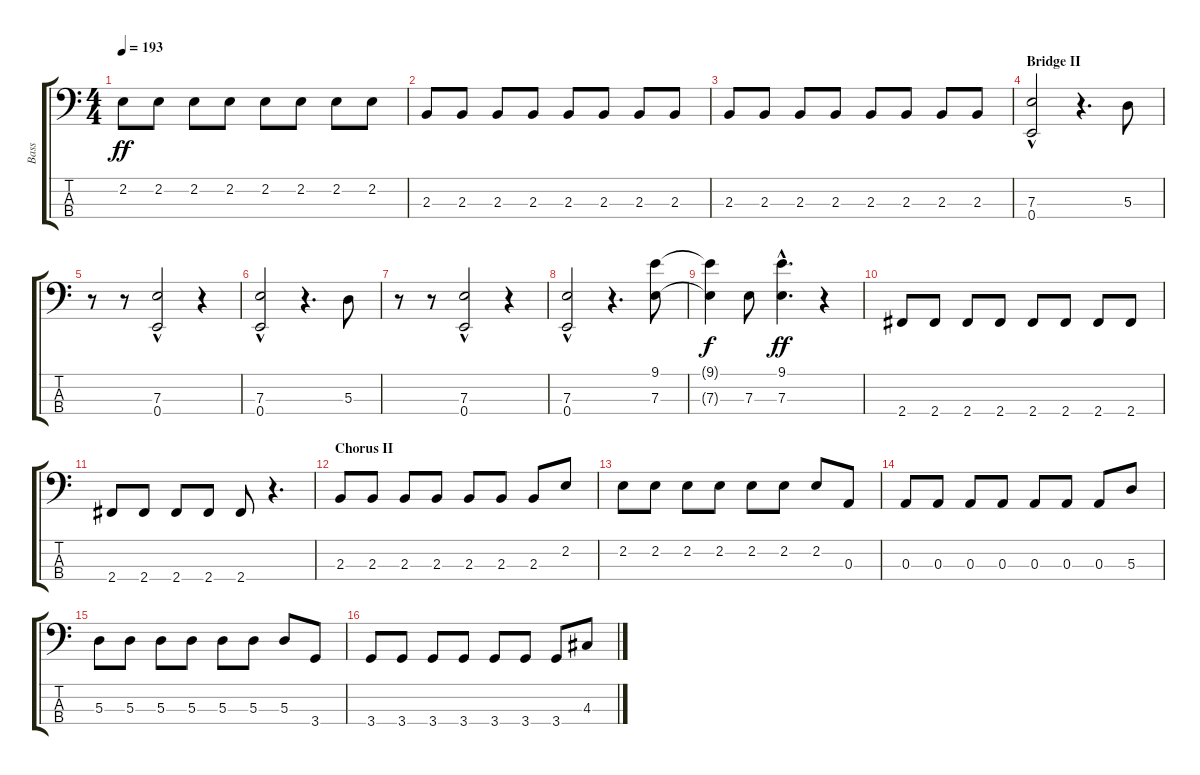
\track ("Bass" "Bass") {instrument electricbassfinger}
\staff {score tabs}
\tuning (G2 D2 A1 E1) {hide}
\ts (4 4)
\tempo 193
\clef f4
\ks c
2.2.8{dy ff} 2.2.8 2.2.8 2.2.8 2.2.8 2.2.8 2.2.8 2.2.8 |
2.3.8 2.3.8 2.3.8 2.3.8 2.3.8 2.3.8 2.3.8 2.3.8 |
2.3.8 2.3.8 2.3.8 2.3.8 2.3.8 2.3.8 2.3.8 2.3.8 |
\section ("" "Bridge II")
(7.3{hac} 0.4{hac}).2 r.4{d} 5.3.8 |
r.8 r.8 (7.3{hac} 0.4{hac}).2 r.4 |
(7.3{hac} 0.4{hac}).2 r.4{d} 5.3.8 |
r.8 r.8 (7.3{hac} 0.4{hac}).2 r.4 |
(7.3{hac} 0.4{hac}).2 r.4{d} (9.1 7.3).8 |
(9.1{t} 7.3{t}).4{dy f} 7.3.8 (9.1{hac} 7.3{hac}).4{d dy ff} r.4 |
2.4.8 2.4.8 2.4.8 2.4.8 2.4.8 2.4.8 2.4.8 2.4.8 |
2.4.8 2.4.8 2.4.8 2.4.8 2.4.8 r.4{d} |
\section ("" "Chorus II")
2.3.8 2.3.8 2.3.8 2.3.8 2.3.8 2.3.8 2.3.8 2.2.8 |
2.2.8 2.2.8 2.2.8 2.2.8 2.2.8 2.2.8 2.2.8 0.3.8 |
0.3.8 0.3.8 0.3.8 0.3.8 0.3.8 0.3.8 0.3.8 5.3.8 |
5.3.8 5.3.8 5.3.8 5.3.8 5.3.8 5.3.8 5.3.8 3.4.8 |
3.4.8 3.4.8 3.4.8 3.4.8 3.4.8 3.4.8 3.4.8 4.3.8
